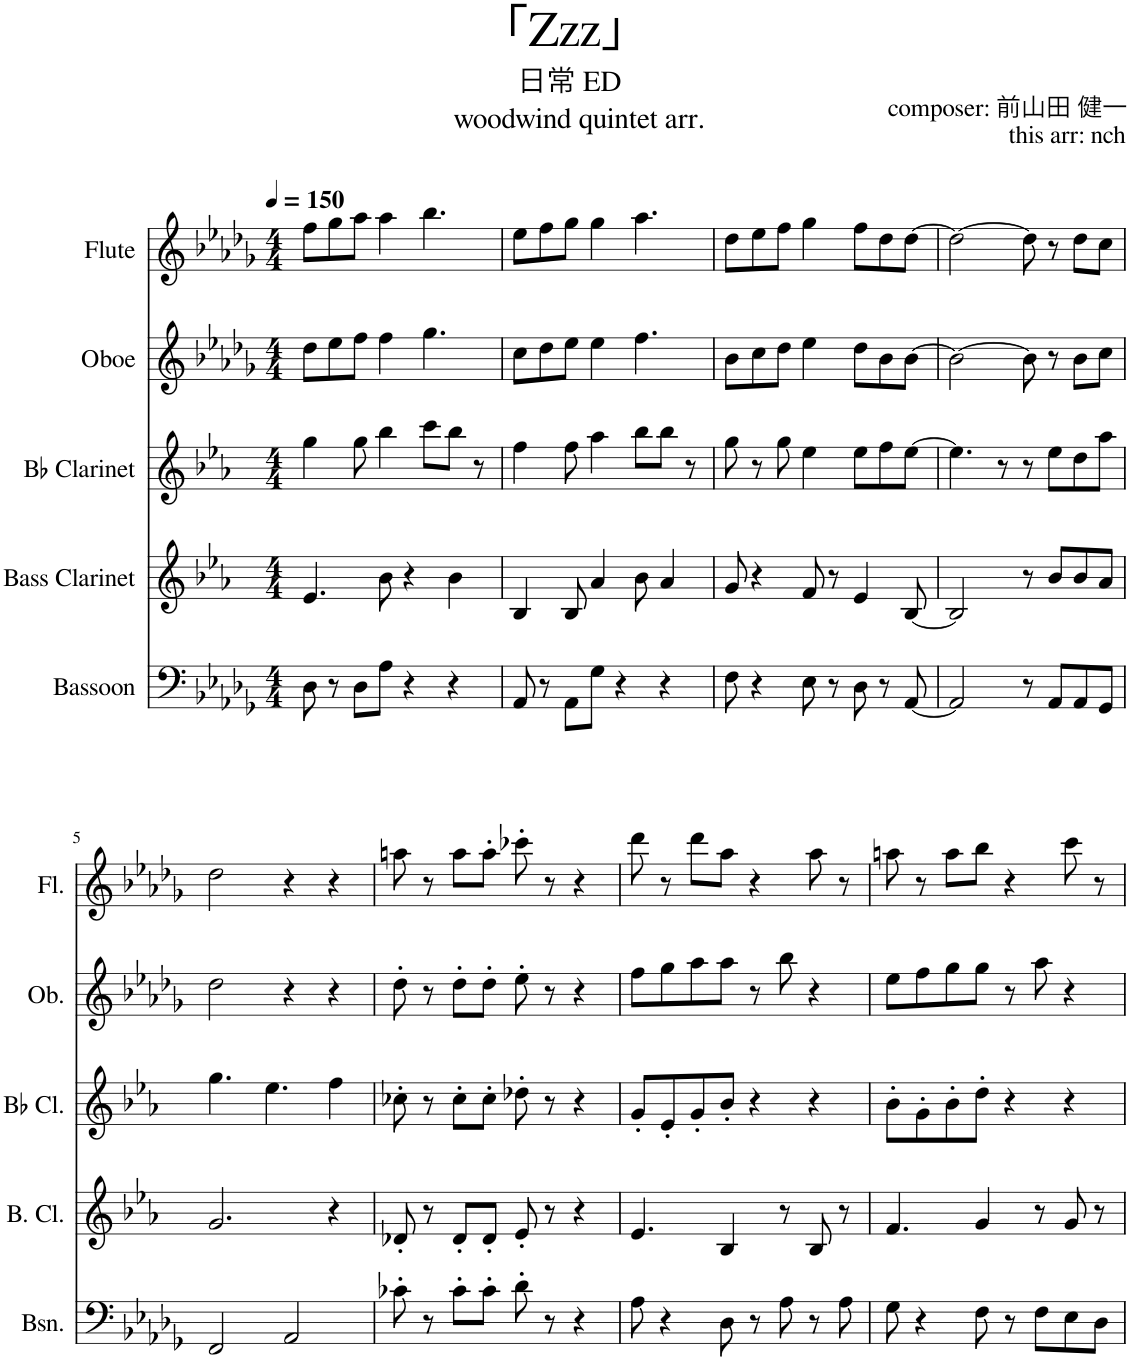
**kern	**kern	**kern	**kern	**kern
*part5	*part4	*part3	*part2	*part1
*staff5	*staff4	*staff3	*staff2	*staff1
*I"Bassoon	*I"Bass Clarinet	*I"Bb Clarinet	*I"Oboe	*I"Flute
*I'Bsn.	*I'B. Cl.	*I'Bb Cl.	*I'Ob.	*I'Fl.
*clefF4	*clefG2	*clefG2	*clefG2	*clefG2
*	*Trd8c14	*Trd1c2	*	*
*k[b-e-a-d-g-]	*k[b-e-a-]	*k[b-e-a-]	*k[b-e-a-d-g-]	*k[b-e-a-d-g-]
*M4/4	*M4/4	*M4/4	*M4/4	*M4/4
*MM150	*MM150	*MM150	*MM150	*MM150
=1	=1	=1	=1	=1
8D-\	4.e-/	4gg\	8dd-\L	8ff\L
8r	.	.	8ee-\	8gg-\
8D-\L	.	8gg\	8ff\J	8aa-\J
8A-\J	8b-\	4bb-\	4ff\	4aa-\
4r	4r	.	.	.
.	.	8ccc\L	4.gg-\	4.bb-\
4r	4b-\	8bb-\J	.	.
.	.	8r	.	.
=2	=2	=2	=2	=2
8AA-/	4B-/	4ff\	8cc\L	8ee-\L
8r	.	.	8dd-\	8ff\
8AA-\L	8B-/	8ff\	8ee-\J	8gg-\J
8G-\J	4a-/	4aa-\	4ee-\	4gg-\
4r	.	.	.	.
.	8b-\	8bb-\L	4.ff\	4.aa-\
4r	4a-/	8bb-\J	.	.
.	.	8r	.	.
=3	=3	=3	=3	=3
8F\	8g/	8gg\	8b-\L	8dd-\L
4r	4r	8r	8cc\	8ee-\
.	.	8gg\	8dd-\J	8ff\J
8E-\	8f/	4ee-\	4ee-\	4gg-\
8r	8r	.	.	.
8D-\	4e-/	8ee-\L	8dd-\L	8ff\L
8r	.	8ff\	8b-\	8dd-\
[8AA-/	[8B-/	[8ee-\J	[8b-\J	[8dd-\J
=4	=4	=4	=4	=4
2AA-/]	2B-/]	4.ee-\]	2b-\_	2dd-\_
.	.	8r	.	.
8r	8r	8r	8b-\]	8dd-\]
8AA-/L	8b-/L	8ee-\L	8r	8r
8AA-/	8b-/	8dd\	8b-\L	8dd-\L
8GG-/J	8a-/J	8aa-\J	8cc\J	8cc\J
!!LO:LB:g=z
=5	=5	=5	=5	=5
2FF/	2.g/	4.gg\	2dd-\	2dd-\
.	.	4.ee-\	.	.
2AA-/	.	.	4r	4r
.	4r	4ff\	4r	4r
=6	=6	=6	=6	=6
8c-X'\	8d-X'/	8cc-X'\	8dd-'\	8aan\
8r	8r	8r	8r	8r
8c-'\L	8d-'/L	8cc-'\L	8dd-'\L	8aa\L
8c-'\J	8d-'/J	8cc-'\J	8dd-'\J	8aa'\J
8d-'\	8e-'/	8dd-X'\	8ee-'\	8ccc-X'\
8r	8r	8r	8r	8r
4r	4r	4r	4r	4r
=7	=7	=7	=7	=7
8A-\	4.e-/	8g'/L	8ff\L	8ddd-\
4r	.	8e-'/	8gg-\	8r
.	.	8g'/	8aa-\	8ddd-\L
8D-\	4B-/	8b-'/J	8aa-\J	8aa-\J
8r	.	4r	8r	4r
8A-\	8r	.	8bb-\	.
8r	8B-/	4r	4r	8aa-\
8A-\	8r	.	.	8r
=8	=8	=8	=8	=8
8G-\	4.f/	8b-'\L	8ee-\L	8aan\
4r	.	8g'\	8ff\	8r
.	.	8b-'\	8gg-\	8aa\L
8F\	4g/	8dd'\J	8gg-\J	8bb-\J
8r	.	4r	8r	4r
8F\L	8r	.	8aa-\	.
8E-\	8g/	4r	4r	8ccc\
8D-\J	8r	.	.	8r
=	=	=	=	=
*-	*-	*-	*-	*-
